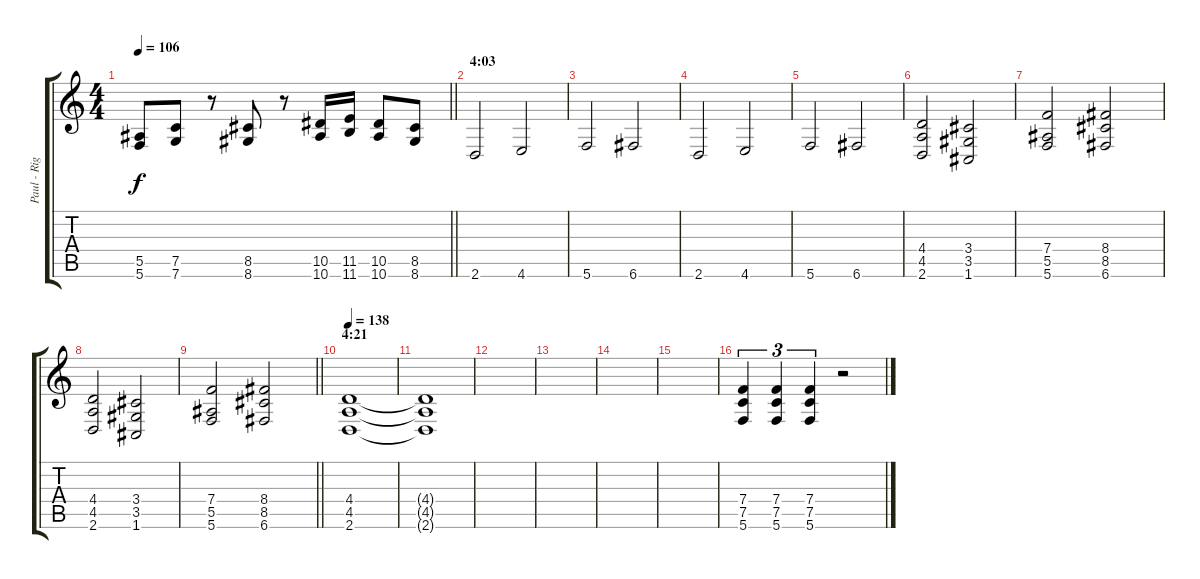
\track ("Paul - Right" "Paul - Rig") {instrument distortionguitar}
\staff {score tabs}
\tuning (C4 G3 Eb3 Bb2 F2 C2) {hide}
\ts (4 4)
\tempo 106
\clef g2
\barLineRight lightlight
\ks c
(5.5 5.6).8{dy f} (7.5 7.6).8 r.8 (8.5 8.6).8 r.8 (10.5 10.6).16 (11.5 11.6).16 (10.5 10.6).8 (8.5 8.6).8 |
\section ("" "4:03")
2.6.2 4.6.2 |
5.6.2 6.6.2 |
2.6.2 4.6.2 |
5.6.2 6.6.2 |
(4.4 4.5 2.6).2 (3.4 3.5 1.6).2 |
(7.4 5.5 5.6).2 (8.4 8.5 6.6).2 |
(4.4 4.5 2.6).2 (3.4 3.5 1.6).2 |
\barLineRight lightlight
(7.4 5.5 5.6).2 (8.4 8.5 6.6).2 |
\section ("" "4:21")
\tempo 138
(4.4 4.5 2.6).1 |
(4.4{t} 4.5{t} 2.6{t}).1 |
|
|
|
|
(7.4 7.5 5.6).4{tu (3 2)} (7.4 7.5 5.6).4{tu (3 2)} (7.4 7.5 5.6).4{tu (3 2)} r.2
